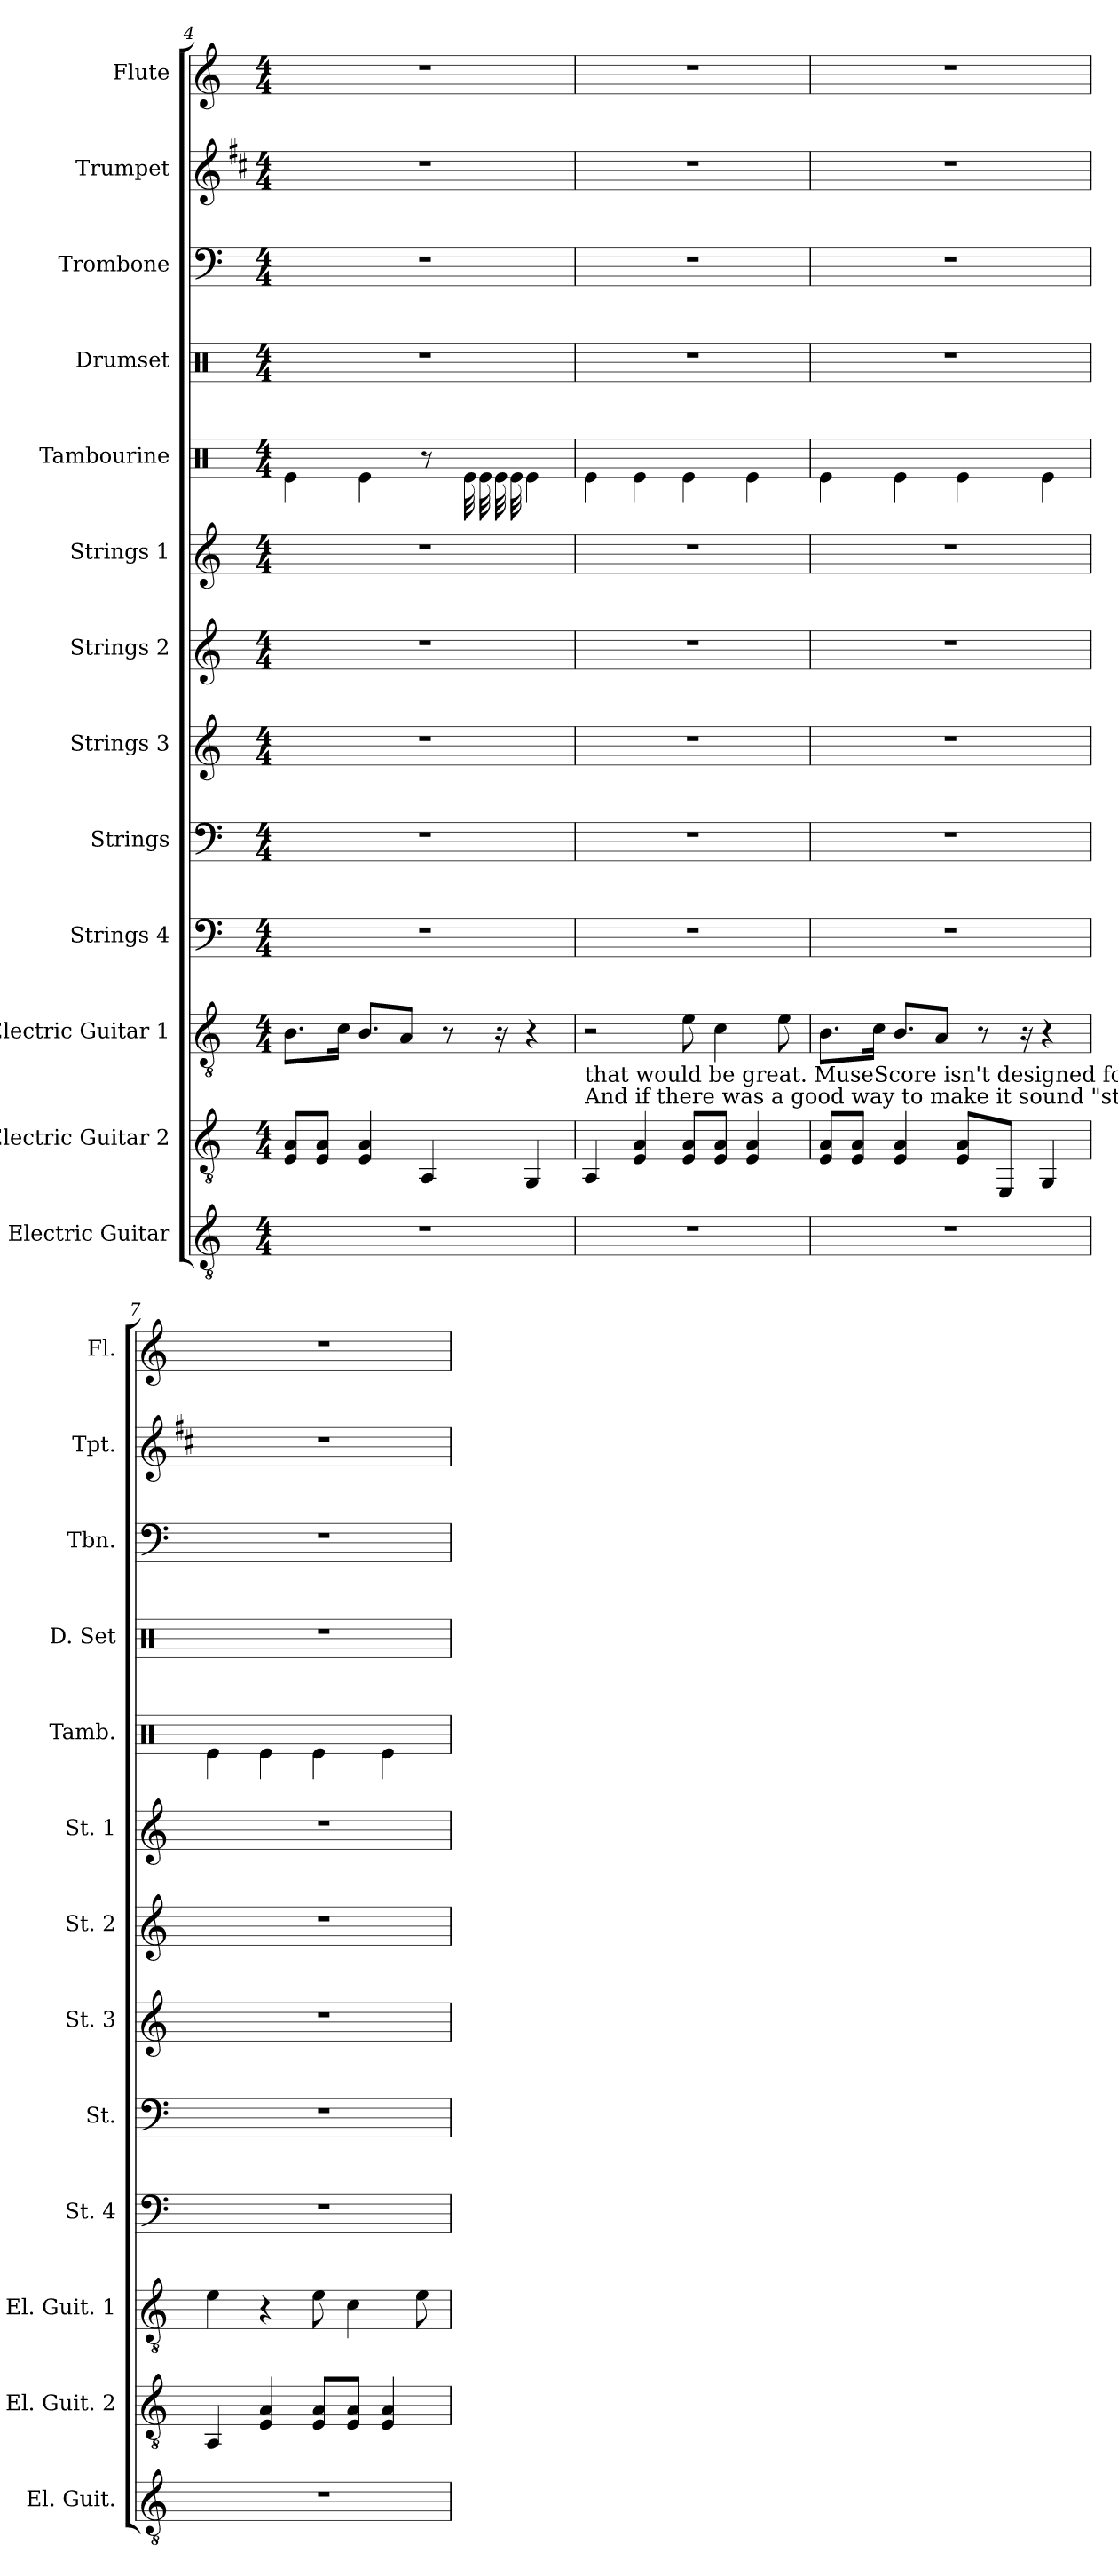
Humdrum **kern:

**kern	**kern	**kern	**kern	**kern	**kern	**kern	**kern	**kern	**kern	**kern	**kern	**kern
*part13	*part12	*part11	*part10	*part9	*part8	*part7	*part6	*part5	*part4	*part3	*part2	*part1
*staff13	*staff12	*staff11	*staff10	*staff9	*staff8	*staff7	*staff6	*staff5	*staff4	*staff3	*staff2	*staff1
*I"Electric Guitar	*I"Electric Guitar 2	*I"Electric Guitar 1	*I"Strings 4	*I"Strings	*I"Strings 3	*I"Strings 2	*I"Strings 1	*I"Tambourine	*I"Drumset	*I"Trombone	*I"Trumpet	*I"Flute
*I'El. Guit.	*I'El. Guit. 2	*I'El. Guit. 1	*I'St. 4	*I'St.	*I'St. 3	*I'St. 2	*I'St. 1	*I'Tamb.	*I'D. Set	*I'Tbn.	*I'Tpt.	*I'Fl.
*clefGv2	*clefGv2	*clefGv2	*clefF4	*clefF4	*clefG2	*clefG2	*clefG2	*clefX	*clefX	*clefF4	*clefG2	*clefG2
*	*	*	*	*	*	*	*	*	*	*	*ITrd1c2	*
*k[]	*k[]	*k[]	*k[]	*k[]	*k[]	*k[]	*k[]	*k[]	*k[]	*k[]	*k[]	*k[]
*M4/4	*M4/4	*M4/4	*M4/4	*M4/4	*M4/4	*M4/4	*M4/4	*M4/4	*M4/4	*M4/4	*M4/4	*M4/4
=4	=4	=4	=4	=4	=4	=4	=4	=4	=4	=4	=4	=4
1r	8E/ 8A/L	8.B\L	1r	1r	1r	1r	1r	4Re\	1r	1r	1r	1r
.	8E/ 8A/J	.	.	.	.	.	.	.	.	.	.	.
.	.	16c\Jk	.	.	.	.	.	.	.	.	.	.
.	4E/ 4A/	8.B/L	.	.	.	.	.	4Re\	.	.	.	.
.	.	8A/J	.	.	.	.	.	.	.	.	.	.
.	4AA/	.	.	.	.	.	.	8r	.	.	.	.
.	.	8r	.	.	.	.	.	.	.	.	.	.
*	*	*	*	*	*	*	*	*tremolo	*	*	*	*
.	.	.	.	.	.	.	.	32Re\	.	.	.	.
.	.	.	.	.	.	.	.	32Re\	.	.	.	.
.	.	16r	.	.	.	.	.	32Re\	.	.	.	.
.	.	.	.	.	.	.	.	32Re\	.	.	.	.
*	*	*	*	*	*	*	*	*Xtremolo	*	*	*	*
.	4GG/	4r	.	.	.	.	.	4Re\	.	.	.	.
!!LO:LB:g=z
=5	=5	=5	=5	=5	=5	=5	=5	=5	=5	=5	=5	=5
!	!LO:TX:a:t=And if there was a good way to make it sound "strummier" short of adding invisible arpeggios to every note,	!	!	!	!	!	!	!	!	!	!	!
!	!LO:TX:a:t=that would be great. MuseScore isn't designed for this style of music.	!	!	!	!	!	!	!	!	!	!	!
1r	4AA/	2r	1r	1r	1r	1r	1r	4Re\	1r	1r	1r	1r
.	4E/ 4A/	.	.	.	.	.	.	4Re\	.	.	.	.
.	8E/ 8A/L	8e\	.	.	.	.	.	4Re\	.	.	.	.
.	8E/ 8A/J	4c\	.	.	.	.	.	.	.	.	.	.
.	4E/ 4A/	.	.	.	.	.	.	4Re\	.	.	.	.
.	.	8e\	.	.	.	.	.	.	.	.	.	.
=6	=6	=6	=6	=6	=6	=6	=6	=6	=6	=6	=6	=6
1r	8E/ 8A/L	8.B\L	1r	1r	1r	1r	1r	4Re\	1r	1r	1r	1r
.	8E/ 8A/J	.	.	.	.	.	.	.	.	.	.	.
.	.	16c\Jk	.	.	.	.	.	.	.	.	.	.
.	4E/ 4A/	8.B/L	.	.	.	.	.	4Re\	.	.	.	.
.	.	8A/J	.	.	.	.	.	.	.	.	.	.
.	8E/ 8A/L	.	.	.	.	.	.	4Re\	.	.	.	.
.	.	8r	.	.	.	.	.	.	.	.	.	.
.	8EE/J	.	.	.	.	.	.	.	.	.	.	.
.	.	16r	.	.	.	.	.	.	.	.	.	.
.	4GG/	4r	.	.	.	.	.	4Re\	.	.	.	.
=7	=7	=7	=7	=7	=7	=7	=7	=7	=7	=7	=7	=7
1r	4AA/	4e\	1r	1r	1r	1r	1r	4Re\	1r	1r	1r	1r
.	4E/ 4A/	4r	.	.	.	.	.	4Re\	.	.	.	.
.	8E/ 8A/L	8e\	.	.	.	.	.	4Re\	.	.	.	.
.	8E/ 8A/J	4c\	.	.	.	.	.	.	.	.	.	.
.	4E/ 4A/	.	.	.	.	.	.	4Re\	.	.	.	.
.	.	8e\	.	.	.	.	.	.	.	.	.	.
=	=	=	=	=	=	=	=	=	=	=	=	=
*-	*-	*-	*-	*-	*-	*-	*-	*-	*-	*-	*-	*-
